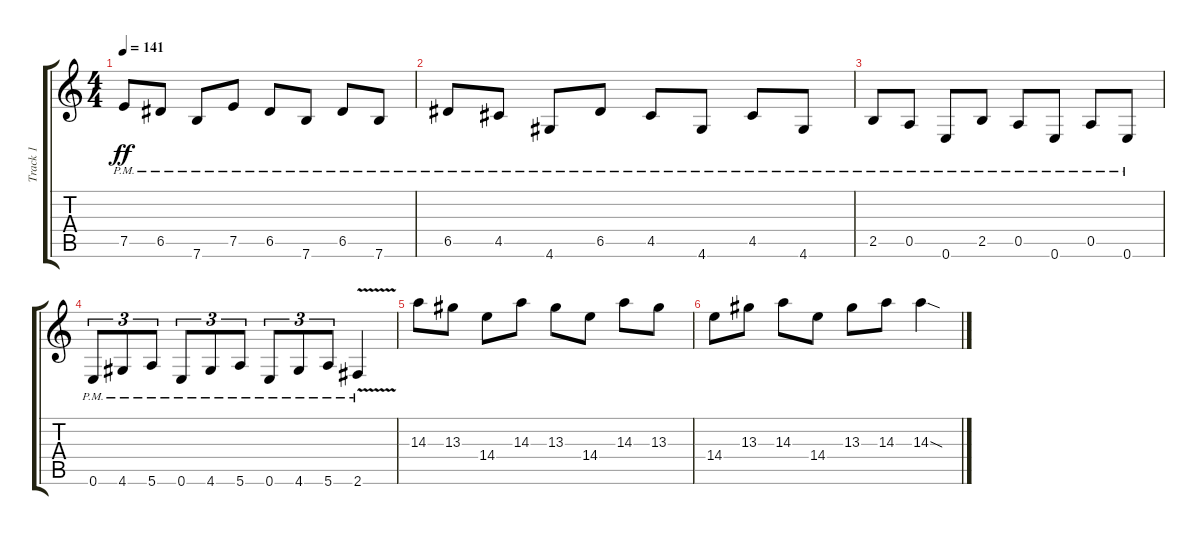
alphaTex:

\track ("Track 1" "Track 1") {instrument overdrivenguitar}
\staff {score tabs}
\tuning (E4 B3 G3 D3 A2 E2) {hide}
\ts (4 4)
\tempo 141
\clef g2
\ks c
7.5{pm}.8{dy ff} 6.5{pm}.8 7.6{pm}.8 7.5{pm}.8 6.5{pm}.8 7.6{pm}.8 6.5{pm}.8 7.6{pm}.8 |
6.5{pm}.8 4.5{pm}.8 4.6{pm}.8 6.5{pm}.8 4.5{pm}.8 4.6{pm}.8 4.5{pm}.8 4.6{pm}.8 |
2.5{pm}.8 0.5{pm}.8 0.6{pm}.8 2.5{pm}.8 0.5{pm}.8 0.6{pm}.8 0.5{pm}.8 0.6{pm}.8 |
0.6{pm}.8{tu (3 2)} 4.6{pm}.8{tu (3 2)} 5.6{pm}.8{tu (3 2)} 0.6{pm}.8{tu (3 2)} 4.6{pm}.8{tu (3 2)} 5.6{pm}.8{tu (3 2)} 0.6{pm}.8{tu (3 2)} 4.6{pm}.8{tu (3 2)} 5.6{pm}.8{tu (3 2)} 2.6{v pm}.4 |
14.3.8{volume 9} 13.3.8 14.4.8 14.3.8 13.3.8 14.4.8 14.3.8 13.3.8 |
14.4.8 13.3.8 14.3.8 14.4.8 13.3.8 14.3.8 14.3{sod}.4
